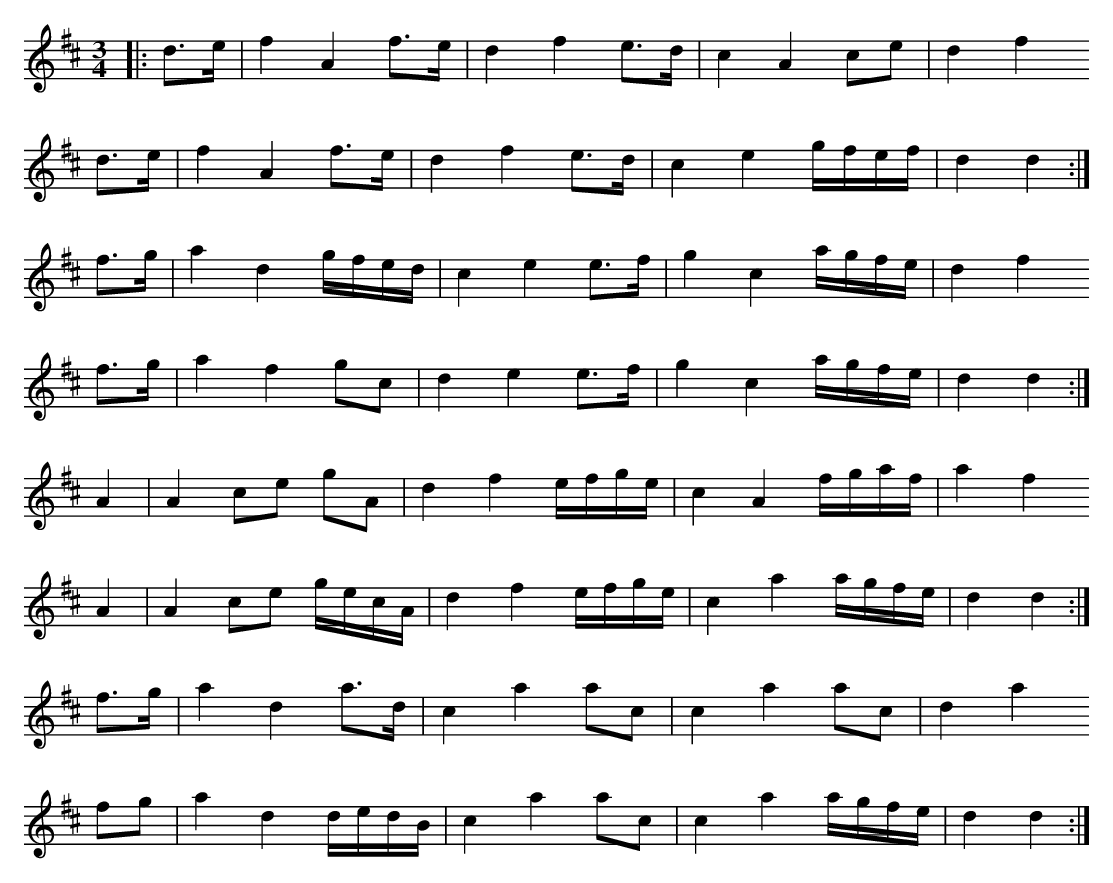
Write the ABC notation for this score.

X:1
M:3/4
K:D
|:d>e|f2 A2 f>e|d2 f2 e>d|c2 A2 ce|d2 f2
d>e|f2 A2 f>e|d2 f2 e>d|c2 e2 g/f/e/f/|d2 d2:|
f>g|a2 d2 g/f/e/d/|c2 e2 e>f|g2 c2 a/g/f/e/|d2 f2
f>g|a2 f2 gc|d2 e2 e>f|g2 c2 a/g/f/e/|d2 d2:|
A2|A2 ce gA|d2 f2 e/f/g/e/|c2 A2 f/g/a/f/|a2 f2
A2|A2 ce g/e/c/A/|d2 f2 e/f/g/e/|c2 a2 a/g/f/e/|d2 d2:|
f>g|a2 d2 a>d|c2 a2 ac|c2 a2 ac|d2 a2
fg|a2 d2 d/e/d/B/|c2 a2 ac|c2 a2 a/g/f/e/|d2 d2:|
